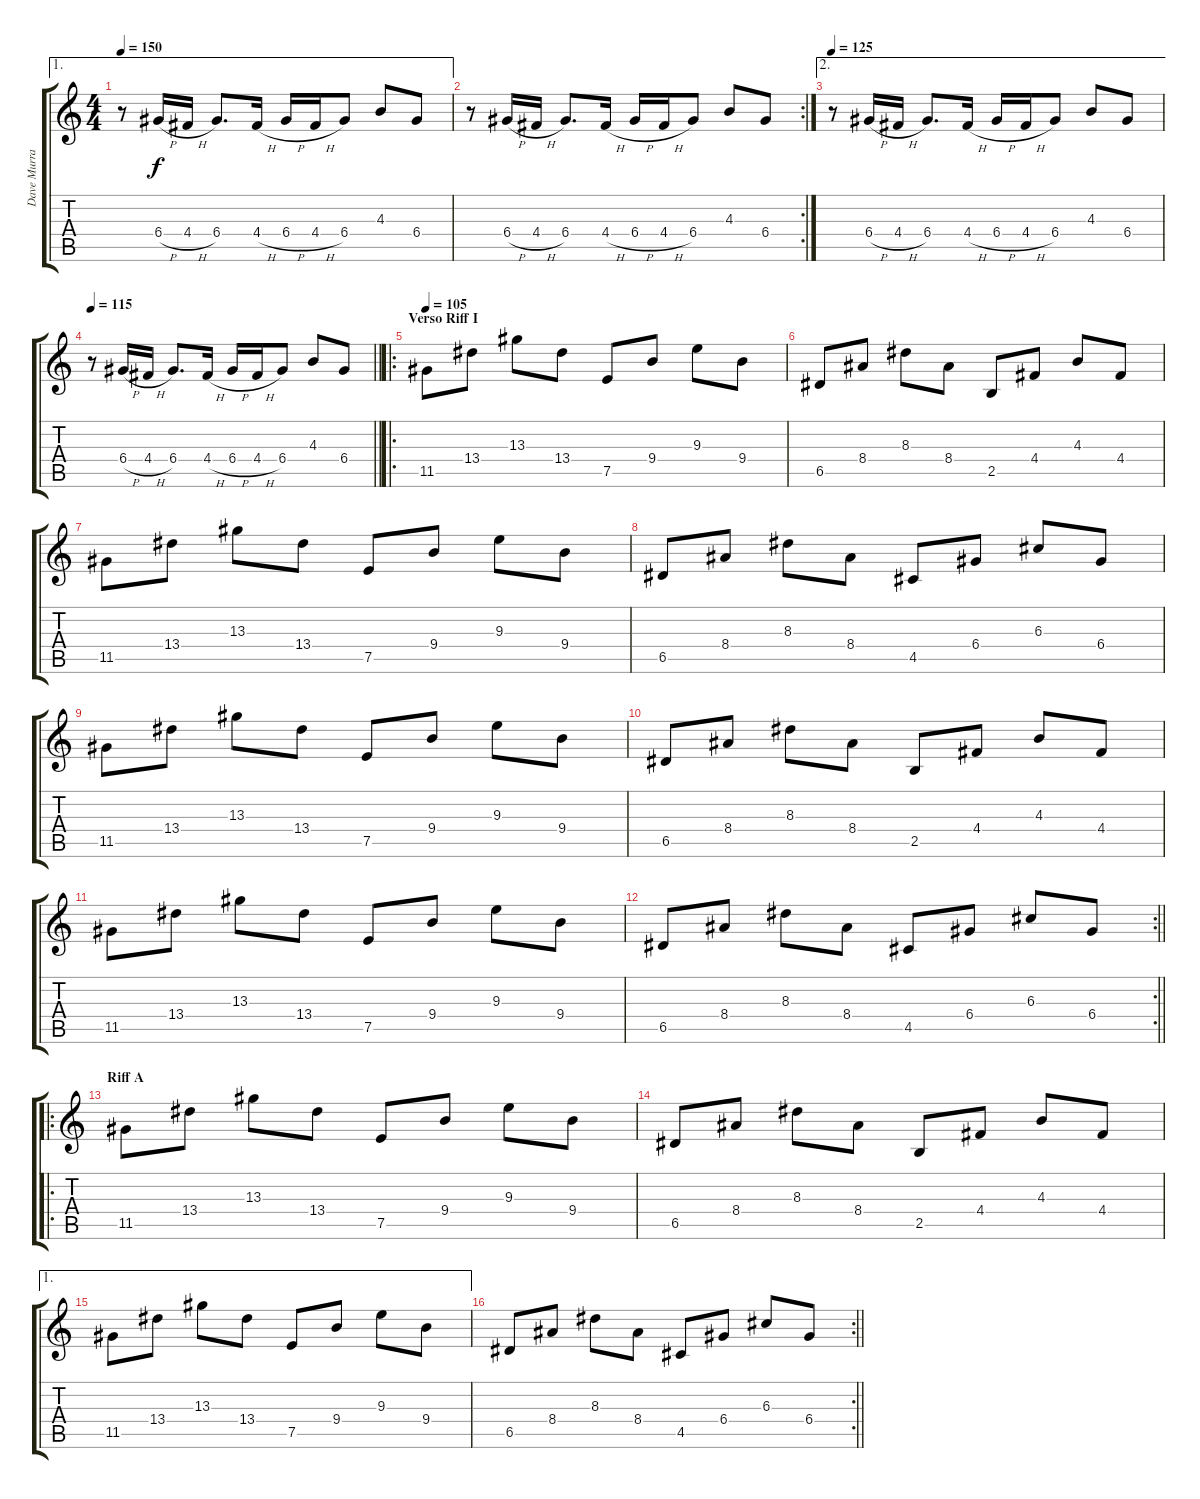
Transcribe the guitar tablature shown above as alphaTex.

\track ("Dave Murray" "Dave Murra") {instrument distortionguitar}
\staff {score tabs}
\tuning (E4 B3 G3 D3 A2 E2) {hide}
\ae 1
\ts (4 4)
\tempo 150
\clef g2
\ks c
r.8{dy f} 6.4{h}.16 4.4{h}.16 6.4.8{d} 4.4{h}.16 6.4{h}.16 4.4{h}.16 6.4.8 4.3.8 6.4.8 |
\rc 2
r.8 6.4{h}.16 4.4{h}.16 6.4.8{d} 4.4{h}.16 6.4{h}.16 4.4{h}.16 6.4.8 4.3.8 6.4.8 |
\ae 2
\tempo 125
r.8 6.4{h}.16 4.4{h}.16 6.4.8{d} 4.4{h}.16 6.4{h}.16 4.4{h}.16 6.4.8 4.3.8 6.4.8 |
\tempo 115
\barLineRight lightlight
r.8 6.4{h}.16 4.4{h}.16 6.4.8{d} 4.4{h}.16 6.4{h}.16 4.4{h}.16 6.4.8 4.3.8 6.4.8 |
\ro
\section ("" "Verso Riff I")
\tempo 105
11.5.8{instrument electricguitarmuted} 13.4.8 13.3.8 13.4.8 7.5.8 9.4.8 9.3.8 9.4.8 |
6.5.8 8.4.8 8.3.8 8.4.8 2.5.8 4.4.8 4.3.8 4.4.8 |
11.5.8 13.4.8 13.3.8 13.4.8 7.5.8 9.4.8 9.3.8 9.4.8 |
6.5.8 8.4.8 8.3.8 8.4.8 4.5.8 6.4.8 6.3.8 6.4.8 |
11.5.8 13.4.8 13.3.8 13.4.8 7.5.8 9.4.8 9.3.8 9.4.8 |
6.5.8 8.4.8 8.3.8 8.4.8 2.5.8 4.4.8 4.3.8 4.4.8 |
11.5.8 13.4.8 13.3.8 13.4.8 7.5.8 9.4.8 9.3.8 9.4.8 |
\rc 2
\barLineRight lightlight
6.5.8 8.4.8 8.3.8 8.4.8 4.5.8 6.4.8 6.3.8 6.4.8 |
\ro
\section ("" "Riff A")
11.5.8 13.4.8 13.3.8 13.4.8 7.5.8 9.4.8 9.3.8 9.4.8 |
6.5.8 8.4.8 8.3.8 8.4.8 2.5.8 4.4.8 4.3.8 4.4.8 |
\ae 1
11.5.8 13.4.8 13.3.8 13.4.8 7.5.8 9.4.8 9.3.8 9.4.8 |
\rc 2
\barLineRight lightlight
6.5.8 8.4.8 8.3.8 8.4.8 4.5.8 6.4.8 6.3.8 6.4.8
